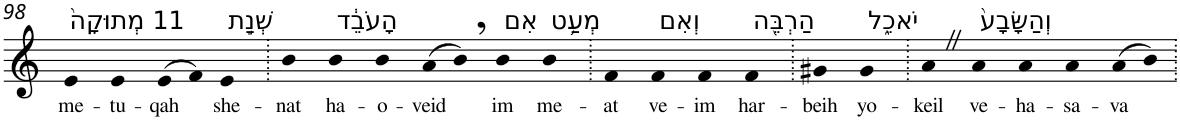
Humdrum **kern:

**kern	**text
*part1	*part1
*staff1	*staff1
*I"Piano	*
*I'Pno	*
!!LO:PB:g=z
*clefG2	*
*k[]	*
=98	=98
!LO:TX:a:t=11 מְתוּקָה֙	!
!	!LO:LY:b
4e	me-
!	!LO:LY:b
4e	-tu-
!	!LO:LY:b
(>8e	-qah
8f)	.
!LO:TX:a:t=שְׁנַ֣ת	!
!	!LO:LY:b
4e	she-
=99.	=99.
!	!LO:LY:b
4b	-nat
!LO:TX:a:t=הָעֹבֵ֔ד	!
!	!LO:LY:b
4b	ha-
!	!LO:LY:b
4b	-o-
!	!LO:LY:b
(>8a	-veid
8b,)	.
!LO:TX:a:t=אִם	!
!	!LO:LY:b
4b	im
!LO:TX:a:t=מְעַ֥ט	!
!	!LO:LY:b
4b	me-
=100.	=100.
!	!LO:LY:b
4f	-at
!LO:TX:a:t=וְאִם	!
!	!LO:LY:b
4f	ve-
!	!LO:LY:b
4f	-im
!LO:TX:a:t=הַרְבֵּ֖ה	!
!	!LO:LY:b
4f	har-
=101.	=101.
!	!LO:LY:b
4g#X	-beih
!LO:TX:a:t=יֹאכֵ֑ל	!
!	!LO:LY:b
4g#	yo-
=102.	=102.
!	!LO:LY:b
4aZ	-keil
!LO:TX:a:t=וְהַשָּׂבָע֙	!
!	!LO:LY:b
4a	ve-
!	!LO:LY:b
4a	-ha-
!	!LO:LY:b
4a	-sa-
!	!LO:LY:b
(>8a	-va
8b)	.
=.	=.
*-	*-
